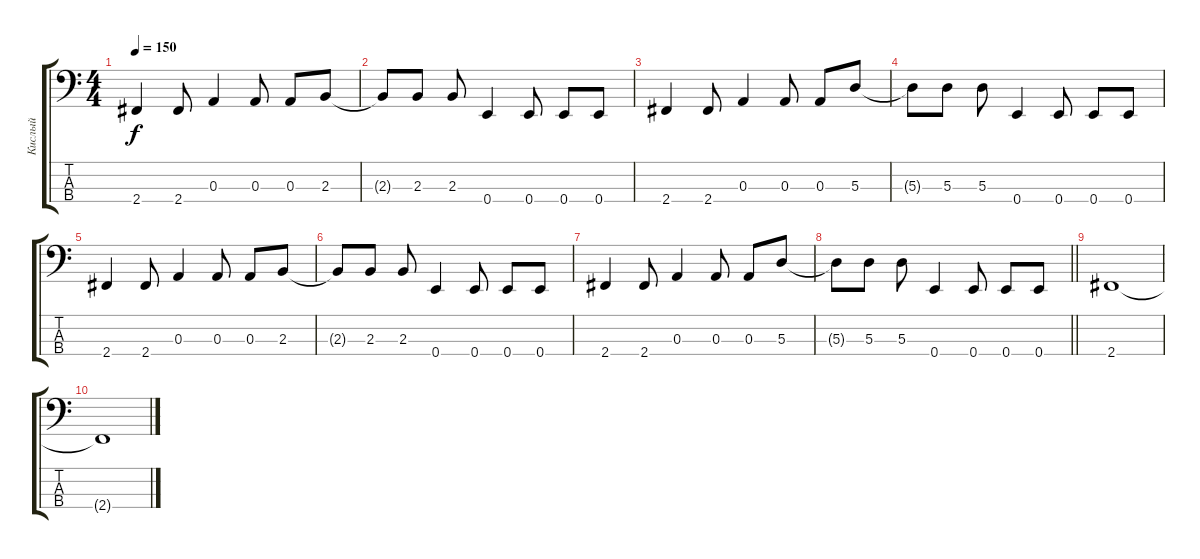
\track ("Кислый" "Кислый") {instrument electricbassfinger}
\staff {score tabs}
\tuning (G2 D2 A1 E1) {hide}
\ts (4 4)
\tempo 150
\clef f4
\ks c
2.4.4{dy f} 2.4.8 0.3.4 0.3.8 0.3.8 2.3.8 |
2.3{t}.8 2.3.8 2.3.8 0.4.4 0.4.8 0.4.8 0.4.8 |
2.4.4 2.4.8 0.3.4 0.3.8 0.3.8 5.3.8 |
5.3{t}.8 5.3.8 5.3.8 0.4.4 0.4.8 0.4.8 0.4.8 |
2.4.4 2.4.8 0.3.4 0.3.8 0.3.8 2.3.8 |
2.3{t}.8 2.3.8 2.3.8 0.4.4 0.4.8 0.4.8 0.4.8 |
2.4.4 2.4.8 0.3.4 0.3.8 0.3.8 5.3.8 |
\barLineRight lightlight
5.3{t}.8 5.3.8 5.3.8 0.4.4 0.4.8 0.4.8 0.4.8 |
2.4.1 |
2.4{t}.1
